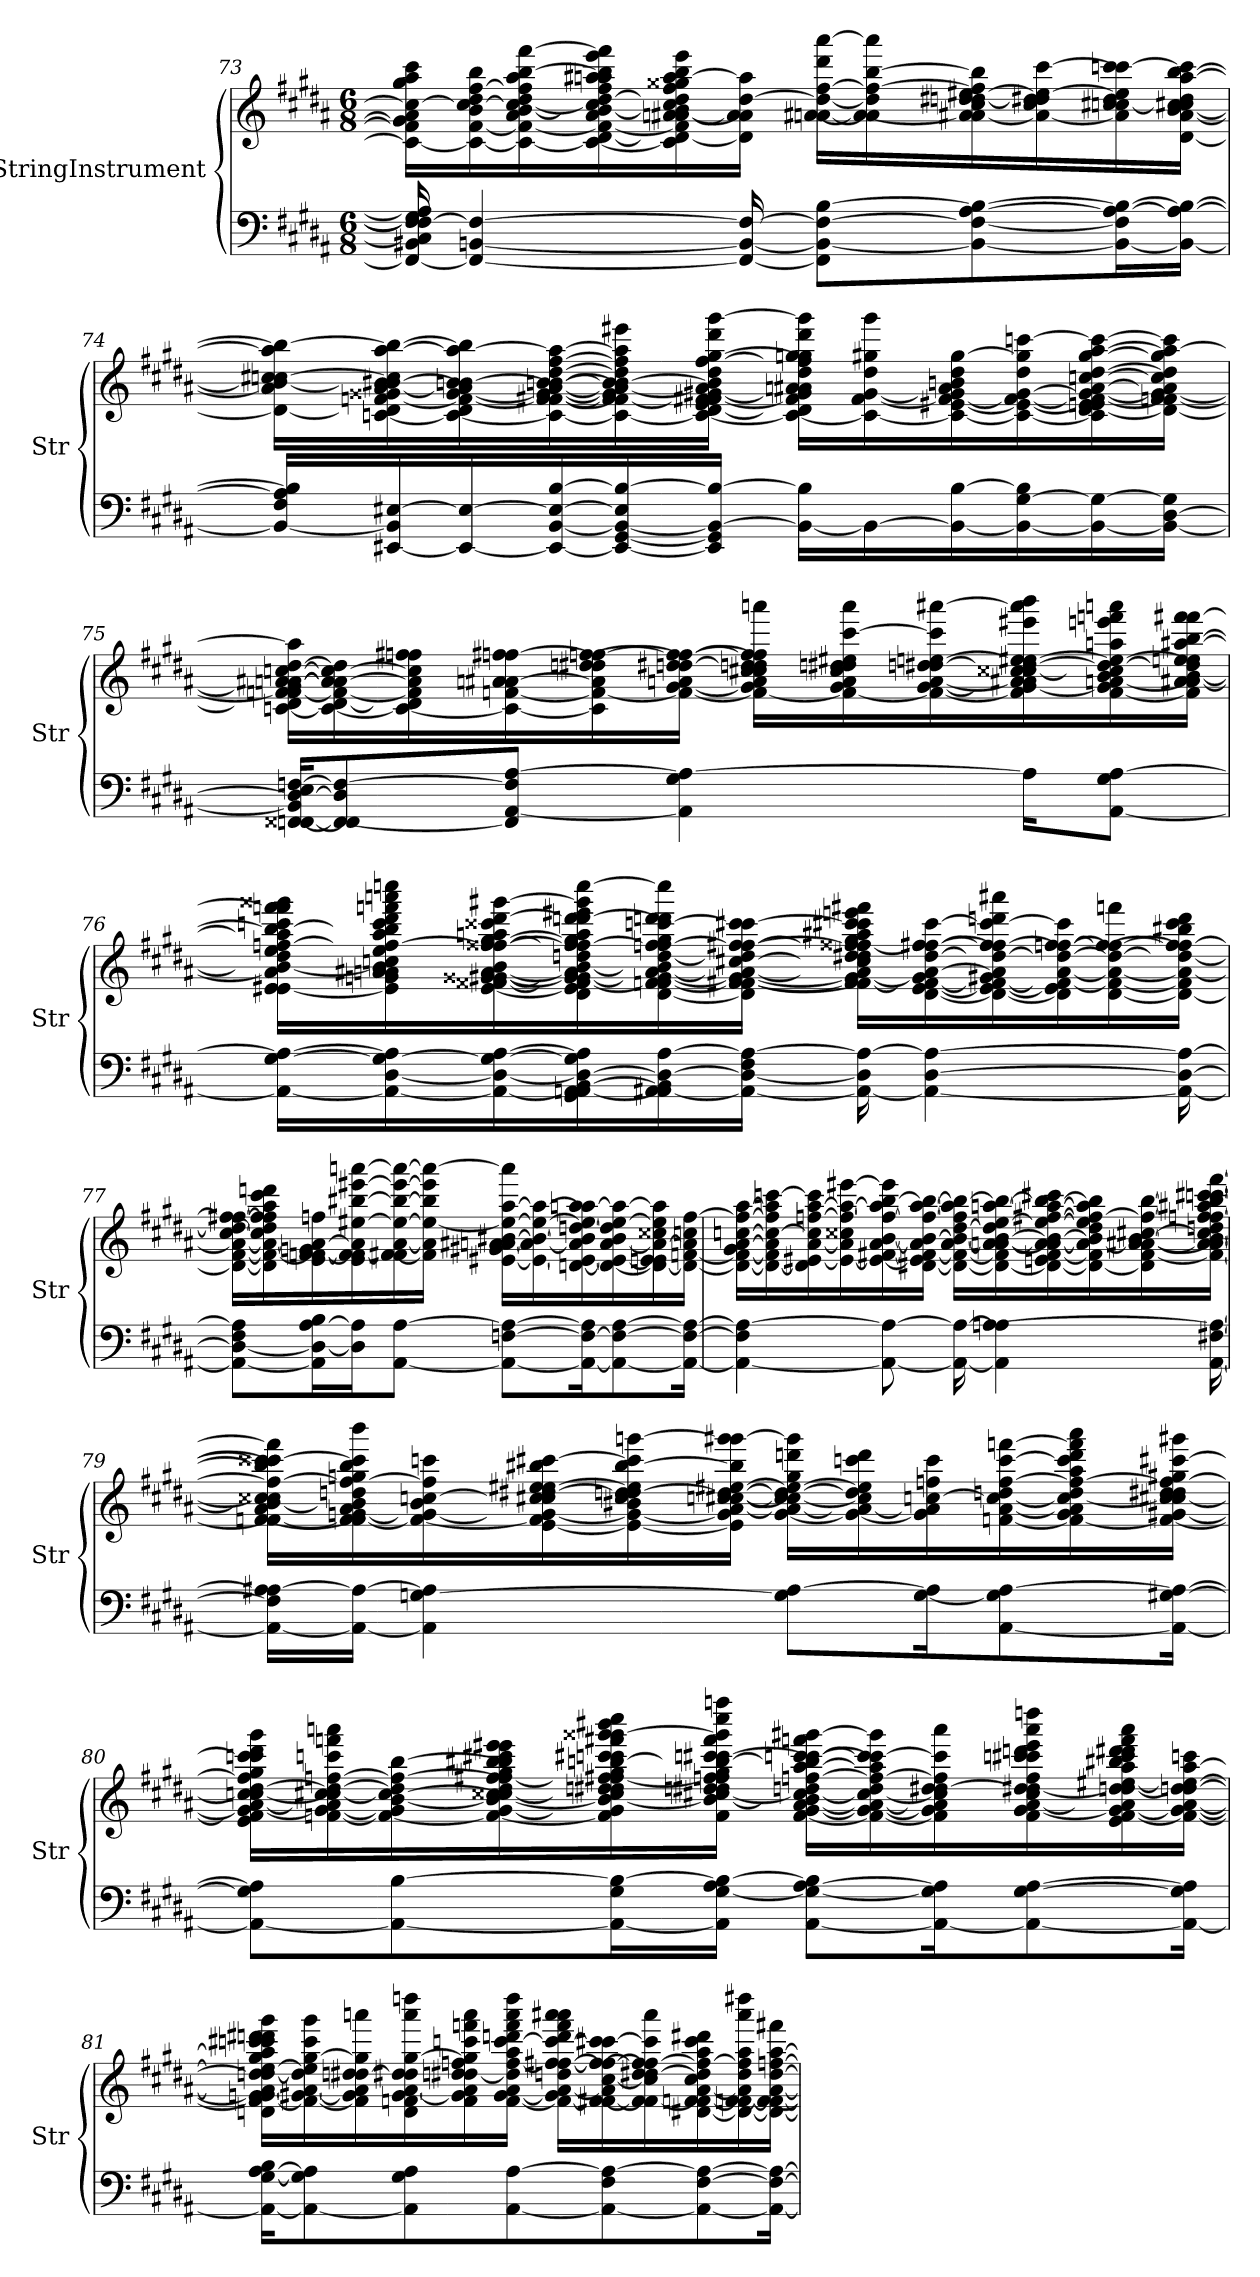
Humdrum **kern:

**kern	**kern
*part2	*part1
*staff2	*staff1
*I"StringInstrument	*I"StringInstrument
*I'Str	*I'Str
!!LO:LB:g=z
*clefF4	*clefG2
*k[f#c#g#d#a#]	*k[f#c#g#d#a#]
*M6/8	*M6/8
=73	=73
16FF#/_ 16BB#X/ 16C#/] 16F/] 16F#/_ 16G#/ 16A#/]	16c#\_ 16f#\] 16g#\] 16a#\ 16cc#\_ 16gg#\ 16aa#\ 16ccc#\LL
4FF#/_ [4BBn/ 4F#/_	16c#\_ [16f#\ 16b\ 16cc#\_ 16dd#\ [16ff#\ 16bb\
.	16c#\_ 16f#\_ 16a#\ [16b\ 16cc#\_ 16dd#\ 16ff#\] 16aa#\ [16bb\ [16fff#\
.	16c#\_ [16d#\ 16f#\_ 16a#\ 16b\_ 16cc#\] [16dd#\ 16ff#\ 16aan\ 16aa#X\ 16bb\] 16eee\ 16fff#\]
.	16c#\] 16d#\_ 16f#\] [16an\ [16a#X\ 16b\] 16cc#\ 16dd#\] 16ff#\ 16gg##X\ [16aa#\ 16bb\ 16eee\
16FF#/_ 16BB/_ 16F#/_	16d#\] 16a\] 16a#\] [16dd#\ 16aa#\]JJ
8FF#\] 8BB\_ 8F#\_ [8B\L	[16an\ [16a#X\ 16dd#\_ [16ff#\ 16ddd#\ [16aaa#\LL
.	16a\_ 16a#\] 16dd#\] 16ff#\_ [16bb\ 16aaa#\]
8BB\_ 8F#\_ [8A#\ 8B\_	16a\] [16a#X\ 16cc#\ [16ddn\ 16dd#X\ [16ee#X\ 16ff#\] 16bb\]
.	16a#\_ 16cc#\ 16dd\] 16dd#X\ 16ee#\_ [16ccc#\
16BB\_ 16F#\] 16A#\_ 16B\_L	16a#\] [16ccn\ 16cc#X\ 16dd#\ 16ee#\] [16cccn\ 16ccc#\]
16BB\_ 16A#\_ 16B\_JJ	[16d#\ [16a#\ [16b\ 16cc\] 16cc#X\ 16dd#\ [16aa#\ [16bb\ 16ccc\]JJ
!!LO:LB:g=z
=74	=74
16BB/_ 16F#/ 16A#/] 16B/]LL	16d#\_ 16a#\] 16b\_ 16ccn\ [16cc#X\ 16aa#\] 16bb\_LL
[16EE#X/ 16BB/] [16E#X/	[16cn\ 16d#\] [16fn\ 16g##X\ [16a#\ 16b\] [16b#X\ 16cc#\] [16aa#\ 16bb\_
16EE#/_ 16E#/_	16c\_ 16d#\ 16f\_ [16g##\ 16a#\] 16bn\ 16b#\_ 16aa#\_ 16bb\]
16EE#/_ [16BB/ 16E#/_ [16B/	16c\_ 16f\_ [16f#X\ 16g##\_ [16a#\ [16bn\ 16b#\_ [16dd#\ [16ff#\ 16aa#\_
16EE#/_ [16GG#/ 16BB/_ 16E#/] 16B/_	16c\_ 16f\_ 16f#\] 16g##\] 16a#\_ 16b\] 16b#\_ 16dd#\] 16ff#\] 16aa#\] 16eee#X\
16EE#/] 16GG#/] 16BB/_ 16B/_JJ	16c\_ [16d#\ 16e\ 16f\] [16f#X\ [16g#X\ 16a#\] 16b#\] 16dd#\ [16ff#\ [16gg#\ 16ddd#\ [16ggg#\JJ
16BB\_ 16B\]LL	16c\_ 16d#\] 16f#\] 16g#\] 16an\ 16a#X\ 16dd#\ 16ff#\] 16ggn\ 16gg#\] 16ddd#\ 16ggg#\]LL
16BB\_	16c\_ [16f#\ [16g#\ 16dd#\ 16gg#X\ 16ggg#\
16BB\_ [16B\	16c\_ [16e#X\ 16f#\_ 16g#\] 16a#\ 16bn\ 16dd#\ [16gg#\
16BB\_ [16G#\ 16B\]	16c\_ 16e#\_ 16f#\_ [16g#\ 16dd#\ 16gg#\] [16cccn\
16BB\_ 16G#\_	16c\] [16d#\ 16en\ 16e#\] 16f#\_ 16g#\_ [16a#\ [16ccn\ [16dd#\ [16gg#\ [16aa#\ 16ccc\_
16BB\_ [16D#\ 16G#\]JJ	16d#\_ 16fn\ 16f#\_ 16g#\_ 16a#\] 16cc\] 16dd#\] 16gg#\] 16aa#\_ 16ccc\]JJ
!!LO:PB:g=z
=75	=75
[16FFn/ [16FF##X/ 16BB/] 16D#/_ 16E/ [16Fn/KL	[16cn\ 16d#\] [16fn\ 16f#\] 16g#\] [16an\ [16a#X\ [16ccn\ [16dd#\ 16aa#\]LL
8FF/_ 8FF##/] 8D#/] 8F/_	16c\_ [16d#\ 16f\_ 16a\_ 16a#\] 16cc\_ 16dd#\]
.	16c\_ 16d#\] 16f\] 16a\] 16cc\] 16ffn\ 16ff#X\
8FF/] [8AA#/ 8F/] [8A#/J	16c\_ [16fn\ 16an\ [16a#X\ 16ffn\ [16ff#X\
.	16c\] 16f\_ 16a#\] 16ddn\ 16dd#X\ [16ffn\ 16ff#\_
4AA#\] 4G#\ 4A#\_	16f\_ [16g#\ 16an\ 16ddn\ [16dd#X\ 16ff\_ 16ff#\_JJ
.	16f\_ 16g#\] 16a\ 16cc\ 16cc#X\ 16ddn\ 16dd#\] 16ff\] 16ff#\] 16aaan\LL
.	16f\_ 16g#\ 16a\ 16cc#\ 16ddn\ 16dd#X\ 16ee#X\ [16ccc#\ 16aaa\
.	16f\_ [16g#\ [16a\ 16ddn\ [16dd#X\ [16een\ 16ccc#\] [16aaa#X\
16A#\KL]	16f\] 16g#\_ 16a\] 16a#X\ 16cc#\ [16cc##X\ 16dd#\_ 16ee\] [16ee#X\ 16eee#X\ 16aaa#\] 16bbb\
[8AA#\ 8G#\ [8A#\J	[16f\ 16g#\] [16an\ 16b\ 16cc##\] 16dd#\_ 16ee#\_ 16aan\ 16eeen\ 16fffn\ 16aaan\
.	16f\] 16a\] [16a#X\ [16b\ 16dd#\] 16een\ 16ee#\] [16aa#X\ [16bb\ 16fff\ [16fff#X\JJ
!!LO:LB:g=z
=76	=76
16AA#\_ [16G#\ 16A#\_LL	16e\ [16e#X\ 16a#\] 16b\_ 16dd#\ 16ee\ [16ffn\ 16aa#\] 16bb\_ 16cccn\ 16fffn\ 16fff#\] 16ggg##X\LL
16AA#\_ [16D#\ 16G#\_ 16A#\]	16e#\] 16gn\ 16an\ 16a#X\ 16b\] 16ccn\ 16ee\ 16ff\_ 16aa#\ 16bb\] 16ccc\ 16ddd#\ 16fffn\ 16aaan\ 16ccccn\
16AA#\_ 16D#\_ 16G#\_ [16A#\	[16e#\ [16f##X\ [16g#X\ [16g##X\ [16a#\ 16b\ 16ff\_ [16ff##X\ [16gg#\ 16aan\ 16ccc##X\ [16ddd#\ [16ggg#X\
16GG#\ [16AAn\ 16AA#\] [16BB\ 16D#\_ 16G#\] 16A#\]	16d#\ 16e#\] 16f##\_ 16g#\_ 16g##\] 16a#\] [16b\ 16ddn\ 16ff\] 16ff##\_ 16gg#\] 16aa\ 16dddn\ 16ddd#\_ 16eee#X\ 16ggg#\] [16cccc\
16AA\] [16AA#X\ 16BB\] 16D#\_ [16A#\	[16d#\ [16fn\ 16f##\] 16g#\_ [16a#\ 16b\] [16dd\ [16ffn\ 16ff##\] 16gg#\ [16cccn\ 16dddn\ 16ddd#\] 16cccc\]
16AA#\_ 16D#\_ 16F#\ 16A#\_JJ	16d#\] 16f\_ [16f#X\ 16g#\_ 16a#\_ [16cc#X\ 16dd\] 16ff\_ [16ff#X\ 16ccc\_ 16ccc#X\JJ
16AA#\_ 16D#\] 16A#\_	16f\] 16f#\_ 16g#\_ 16a#\] 16cc#\] 16dd\ 16dd#X\ 16ff\_ 16ff#\] 16ff##X\ 16gg#\ 16aa#X\ 16ccc\] 16ccc#X\ 16eeen\ 16fff#X\LL
4AA#\_ [4D#\ 4A#\_	[16d#\ [16e#\ 16f#\_ 16g#\] [16a#\ [16dd#\ 16ff\_ [16ff#X\ [16ccc#\
.	16d#\_ 16e#\_ 16f#\_ 16g#X\ 16a#\] 16dd#\_ 16ff\] 16ff#\_ 16ccc#\_ 16dddn\ 16aaa#X\
.	16d#\] 16e#\] 16f#\_ [16a#\ 16dd#\_ [16ffn\ 16ff#\_ 16ccc#\]
.	[16d#\ 16f#\_ 16a#\_ 16dd#\_ 16ff\_ 16ff#\_ 16fffn\
16AA#\_ 16D#\_ 16A#\_	16d#\_ 16f#\] 16a#\_ 16dd#\_ 16ff\_ 16ff#\] 16bb#X\ 16ccc#\ 16ddd\JJ
!!LO:LB:g=z
=77	=77
8AA#\_ 8D#\_ 8F#\ 8A#\]L	16d#\_ [16f#\ 16a#\_ [16cc#\ 16dd#\_ 16ff\_ [16ff#X\LL
.	16d#\] 16f#\_ 16a#\_ 16cc#\] 16dd#\] 16ff\] 16ff#\] 16aa#\ 16ccc#\ 16dddn\
16AA#\] 16D#\_ [16A#\ 16B\L	16e\ [16fn\ 16f#\_ 16gn\ 16a#\_ 16ffn\
16D#\] 16A#\]J	16e\ 16f\_ 16f#\] 16a#\] [16ee#X\ [16bb#X\ [16eee#X\ [16aaan\
[8AA#\ [8A#\J	16f\_ 16f#X\ [16a#\ 16ee#\_ 16bb#\_ 16eee#\_ 16aaa\_
.	16f\] 16a#\] 16ee#\_ 16bb#\] 16eee#\] 16aaa\_JJ
8AA#\_ [8Fn\ 8A#\_L	[16e#X\ 16g#X\ 16an\ [16a#X\ [16b#X\ 16ee#\_ [16aa#\ 16aaa\]LL
.	16e#\_ 16a#\_ 16b#\_ 16ee#\_ 16aa#\_
16AA#\_ 16F\_ 16A#\]K	[16dn\ 16e#\_ 16a#\] 16b#\] [16ddn\ 16ee#\] 16aan\ 16aa#\_
8AA#\_ 8F\_ [8A#\	16d\_ 16e#\_ [16a#\ 16b#\ 16dd\] [16ee#\ 16aa#\_
.	16d\_ 16en\ 16e#\] 16a#\_ 16cc##X\ 16ee#\] 16aa#\]
16AA#\_ 16F\_ 16A#\_Jk	16d\_ [16fn\ 16a#\] 16ccn\ [16ff\JJ
!!LO:LB:g=z
=78	=78
4AA#\_ 4F\] 4A#\_	16d\_ 16f\_ 16g#\ [16a#\ [16ccn\ 16ff\_ [16aa#\LL
.	16d\_ 16f\] 16a#\] 16cc\_ 16ff\] 16aa#\] [16cccn\
.	16d\] [16e#X\ [16a#\ 16cc\] [16ffn\ [16aa#\ 16ccc\]
.	16e#\_ 16a#\] 16cc##X\ 16ff\_ 16aa#\_ [16eee#X\
8AA#\_ 8A#\_	16e#\_ [16f#X\ [16a#\ [16b\ 16ff\_ 16aa#\] [16bb\ 16eee#\]
.	[16d#X\ 16e#\] 16f#\_ 16a#\] 16b\_ 16ff\_ [16aa#\ 16bb\_JJ
16AA#\_ 16A#\_	16d#\_ 16f#\_ [16a#\ 16b\_ [16dd#\ 16ff\] 16aa#\] 16bb\_LL
4AA#\] [4An\ 4A#\]	16d#\_ 16f#\] [16an\ 16a#\_ 16b\_ 16dd#\] [16ee\ [16aan\ 16bb\_
.	16d#\_ 16en\ [16f#\ 16a\_ 16a#\] 16b\_ 16ee\_ [16ff#X\ 16aa\_ 16bb\_ 16ccc#X\
.	16d#\_ 16f#\] 16a\_ 16b\] 16dd#\ 16ee\] 16ff#\_ 16aa\] 16bb\]
.	16d#\] [16f#\ 16a\_ [16a#X\ [16b\ [16cc#X\ 16ff#\_ [16bb\
[16AA#\ [16F#X\ 16A\_	16f#\_ 16a\] 16a#\] 16b\_ 16cc#\_ 16ddn\ [16ffn\ 16ff#\] 16aa#X\ 16bb\_ [16cccn\ [16ccc#X\ [16fff#\JJ
!!LO:LB:g=z
=79	=79
16AA#\_ 16F#\] 16A\] [16A#X\LL	[16fn\ 16f#\_ 16a#\ 16b\_ 16cc#\] 16cc##X\ 16ff\_ 16bb\] 16ccc\_ 16ccc#\] 16ccc##X\ 16fff#\]LL
16AA#\_ 16A#\_JJ	16f\_ 16f#\] [16gn\ 16a#\ 16b\] 16ddn\ 16ff\_ 16ggn\ 16bb\ 16ccc\] 16bbb\
4AA#\] [4Gn\ 4A#\]	16f\_ 16g\_ 16b\ [16ccn\ 16ff\] 16cccn\
.	[16e\ 16f\] 16g\_ 16cc\] 16cc#X\ [16dd#X\ [16ee\ 16ee#X\ 16bb#X\ [16ccc#X\
.	16e\_ 16g\_ 16b#X\ 16cc#\ 16ddn\ 16dd#\_ 16ee\] [16bb#\ 16ccc#\] [16gggn\
.	16e\] 16g\] [16a#\ [16ccn\ [16cc#X\ 16dd#\_ [16ee#X\ 16bb#\] 16ggg\_ 16ggg#X\JJ
8G\] [8A#\L	[16g\ 16a#\_ 16cc\_ 16cc#\] 16dd#\_ 16ee#\_ 16gg\ 16dddn\ 16ggg\]LL
.	16g\_ 16a#\_ 16cc\] 16dd#\] 16ee#\] 16cccn\ 16ddd\
[16G\ 16A#\]K	16g\] 16a#\] [16ccn\ 16ffn\ 16ccc\
[8AA#\ 8G\] [8A#\	[16fn\ [16a#\ 16cc\_ 16ddn\ [16ff\ [16ccc\ [16fffn\
.	16f\_ 16g\ 16a#\] 16cc\_ 16dd\ 16ff\_ 16aa#\ 16ccc\] 16ddd\ 16fff\] 16aaa#\
16AA#\_ [16G#X\ 16A#\_Jk	16f\_ [16g#X\ 16cc\] [16cc#X\ 16dd\ 16dd#X\ 16ff\_ 16gg#X\ [16ccc#X\ 16ggg#X\JJ
!!LO:LB:g=z
=80	=80
8AA#\_ 8G#\] 8A#\]L	16e\ 16f\] 16g#\_ [16a#\ [16ccn\ 16cc#\] [16dd#\ 16ff\] 16gg#\ 16cccn\ 16ccc#\] 16ddd#\ 16ggg#\LL
.	[16fn\ 16g#\_ 16a#\] 16cc\] [16cc#X\ 16dd#\_ [16ffn\ 16cccn\ 16fffn\ 16aaan\
8AA#\_ [8B\	16f\_ 16g#\] [16b\ 16cc#\_ 16dd#\] 16ff\_ [16bb\
.	16f\_ [16g#\ 16b\_ 16cc#\_ 16cc##X\ 16dd#\ 16ff\_ 16ff#X\ 16gg#\ 16bb\] 16bb#X\ 16ccc#X\ 16eee\ 16eee#X\
16AA#\_ 16G#\ 16B\_L	16f\] 16g#\] 16b\_ 16cc#\] 16ddn\ 16dd#X\ 16ff\] [16ff#X\ 16gg#\ [16bbn\ 16cccn\ 16ccc#X\ 16fff#X\ [16ggg#\ 16ggg##X\ 16bbb#X\ 16cccc#\
16AA#\] [16G#\ 16A#\ 16B\_JJ	16f\ 16b\_ [16cc#X\ 16ddn\ 16dd#X\ 16ffn\ 16ff#\] 16gg#\ 16bb\_ 16cccn\ [16ccc#X\ 16fff#\ 16ggg#\] 16cccc#\ 16ffffn\JJ
[8AA#\ 8G#\_ [8A#\ 8B\]L	[16f\ [16g#\ [16a#\ 16b\] 16cc#\_ 16ddn\ [16ffn\ [16aa#\ 16bb\] [16cccn\ 16ccc#\_ 16fffn\ [16ggg#X\LL
.	16f\_ 16g#\_ 16a#\_ 16cc#\_ 16dd\ 16ff\_ 16aa#\] 16ccc\_ 16ccc#\] 16ggg#\]
16AA#\_ 16G#\] 16A#\]K	16f\] 16g#\] 16a#\] 16cc#\] [16dd\ 16dd#X\ 16ff\] 16ccc\] 16aaa\
8AA#\_ [8G#\ [8A#\	16f\ [16g#\ [16a#\ 16cc#\ 16dd\] [16dd#X\ 16ff\ 16cccn\ 16ccc#X\ 16dddn\ 16eee#\ 16aaa\ 16ddddn\
.	16e\ [16f\ 16g#\_ 16a#\] 16ddn\ 16dd#\_ [16ee#X\ 16aa#\ 16bb#X\ 16ccc#\ 16ddd\ 16ddd#X\ 16fff\ 16aaa\
16AA#\_ 16G#\] 16A#\]Jk	16f\_ 16g#\_ [16a#\ 16ddn\ 16dd#\_ 16ee#\_ [16aa#\ 16cccn\JJ
!!LO:PB:g=z
=81	=81
16AA#\_ [16G#\ [16A#\ 16B\KL	16dn\ 16f\_ 16gn\ 16g#\] 16a#\_ 16ddn\ 16dd#\_ 16ee#\_ 16gg#\ 16aa#\] 16cccn\ 16ccc#X\ 16dddn\ 16ddd#X\ 16ggg#\LL
8AA#\_ 8G#\] 8A#\]	16f\_ [16g#X\ 16a#\_ 16dd#\] 16ee#\] [16gg#\ 16ccc#\ 16ggg#\
.	16f\] 16g#\] 16a#\] [16ddn\ 16dd#X\ 16gg#\] 16aaan\
8AA#\] 8G#\ 8A#\	16d\ 16fn\ [16g#\ [16a#\ 16dd\] 16dd#X\ [16gg#\ 16aaa\ 16ddddn\
.	16f\ 16g#\] 16a#\] [16ddn\ 16dd#X\ 16ffn\ 16gg#\] 16cccn\ 16fffn\ 16aaa\
[8AA#\ [8A#\	[16f\ [16g#\ 16a#\ 16dd\] [16ff\ 16aa#\ [16ccc\ 16dddn\ 16fff\ 16aaa\ 16dddd\JJ
.	16f\_ 16g#\] [16a#\ 16ddn\ 16ff\_ [16ff#X\ 16ccc\_ 16ddd\ 16fff\ 16aaa\ 16aaa#X\LL
8AA#\_ 8F#\ 8A#\_	16f\_ [16f#X\ 16a#\] [16cc#\ 16ff\_ 16ff#\_ 16ccc\] [16ccc#X\
.	16f\] 16f#\_ 16cc#\] 16dd\ [16dd#X\ 16ff\_ 16ff#\] 16ccc#\] 16aaa#\
8AA#\_ [8F#\ 8A#\_	[16d#X\ 16fn\ 16f#\_ [16a#\ 16cc#\ 16dd#\] 16ff\_ 16aa#\ 16ccc#\ 16ddd#X\
.	16d#\_ [16fn\ 16f#\_ 16a#\] 16dd#\ 16ff\] 16aa#\ 16aaa#\ 16dddd#X\
16AA#\_ 16F#\_ 16A#\_Jk	16d#\_ 16f\_ 16f#\_ [16a#\ [16dd#\ [16ffn\ [16aa#\ 16fff#X\JJ
=	=
*-	*-
